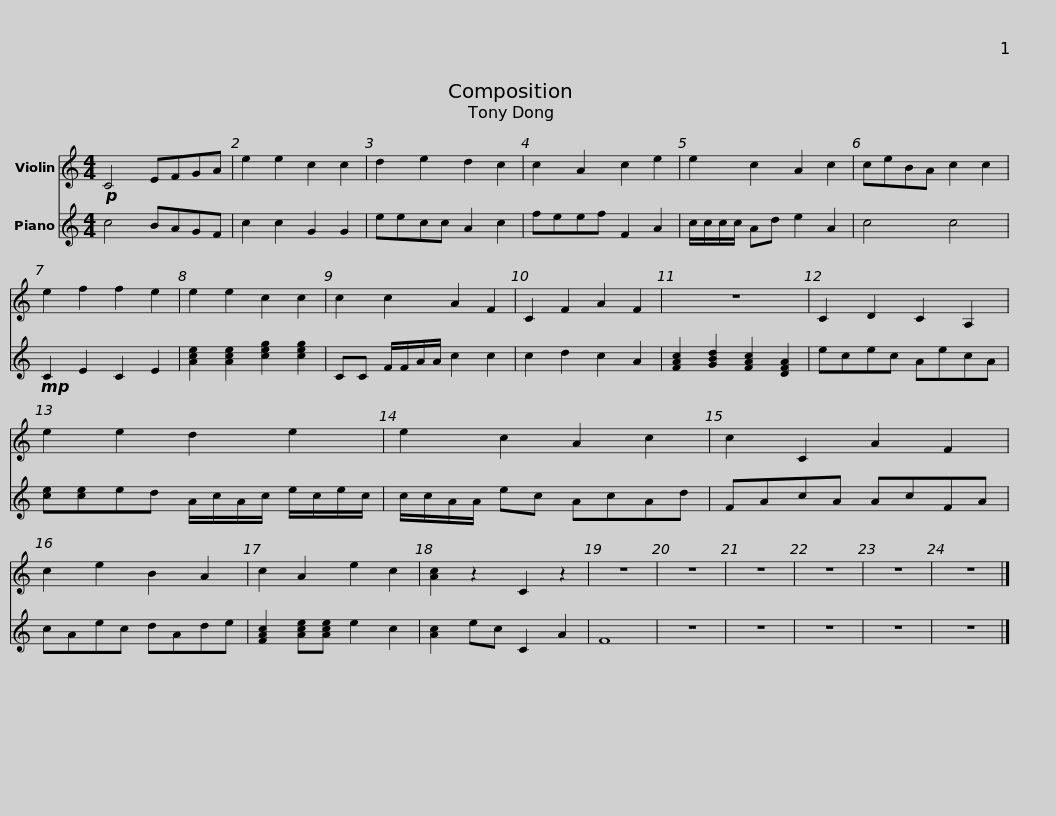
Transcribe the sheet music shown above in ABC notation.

X:1
%%score 1 2
L:1/8
M:4/4
I:linebreak $
K:C
V:1 treble
V:2 treble
V:1
!p! C4 EFGA | e2 e2 c2 c2 | d2 e2 d2 c2 | c2 A2 c2 e2 | e2 c2 A2 c2 | %5
 ceBA c2 c2 | e2 f2 f2 e2 |$ e2 e2 c2 c2 | c2 c2 A2 F2 | C2 F2 A2 F2 | %10
 z8 | C2 D2 C2 A,2 | e2 e2 d2 e2 |$ e2 c2 A2 c2 | c2 C2 A2 F2 | %15
 c2 e2 B2 A2 | c2 A2 e2 c2 | [Ac]2 z2 C2 z2 | z8 | z8 | %20
 z8 |$ z8 | z8 | z8 |] %24
V:2
 c4 BAGF | c2 c2 G2 G2 | eecc A2 c2 | feef F2 A2 | c/c/c/c/ Ad e2 A2 | %5
 c4 c4 |!mp! C2 E2 C2 E2 |$ [Ace]2 [Ace]2 [ceg]2 [ceg]2 | CC F/F/A/A/ c2 c2 | c2 d2 c2 A2 | %10
 [FAc]2 [GBd]2 [FAc]2 [DFA]2 | ecec AecA | [ce][ce]ed A/c/A/c/ e/c/e/c/ |$ c/c/A/A/ ec AcAd | FAcA AcFA | %15
 cAec dAde | [FAc]2 [Ace][Ace] e2 c2 | [Ac]2 ec C2 A2 | F8 | z8 | %20
 z8 |$ z8 | z8 | z8 |] %24
